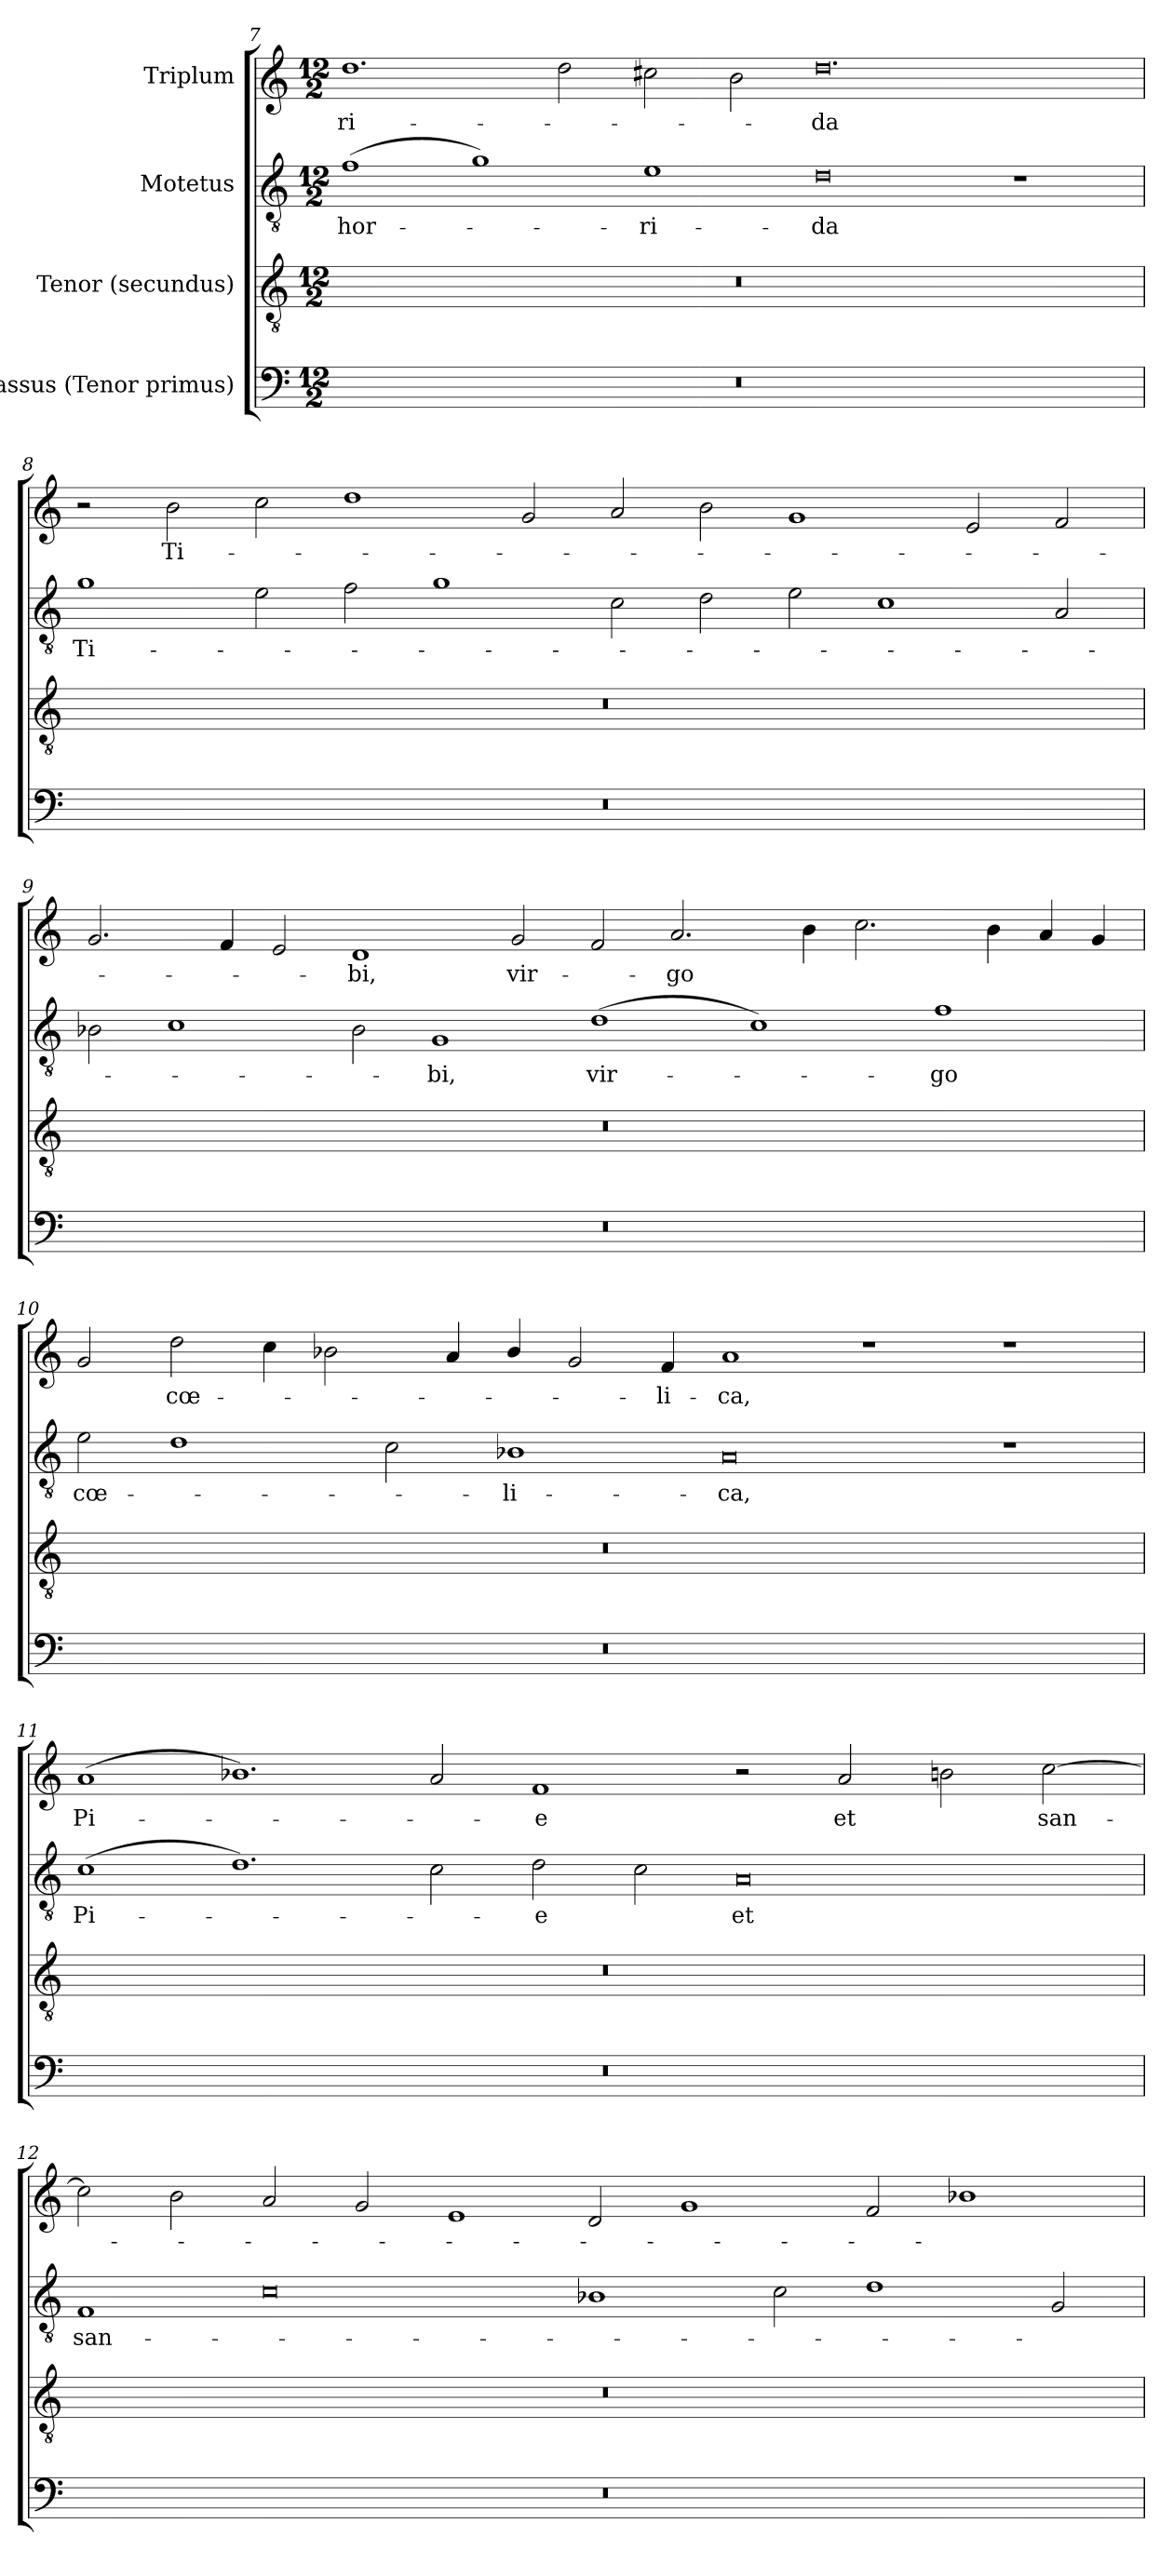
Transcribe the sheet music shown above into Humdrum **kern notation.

**kern	**kern	**kern	**text	**kern	**text
*part4	*part3	*part2	*part2	*part1	*part1
*staff4	*staff3	*staff2	*staff2	*staff1	*staff1
*I"Bassus (Tenor primus)	*I"Tenor (secundus)	*I"Motetus	*	*I"Triplum	*
*clefF4	*clefGv2	*clefGv2	*	*clefG2	*
*k[]	*k[]	*k[]	*	*k[]	*
*M12/2	*M12/2	*M12/2	*	*M12/2	*
=7	=7	=7	=7	=7	=7
!	!	!	!LO:LY:b	!	!LO:LY:b
00.r	00.r	(1f	hor-	1.dd	-ri-
.	.	1g)	.	.	.
.	.	.	.	2dd\	.
!	!	!	!LO:LY:b	!	!
.	.	1e	-ri-	2cc#X\	.
.	.	.	.	2b\	.
!	!	!	!LO:LY:b	!	!LO:LY:b
.	.	0d	-da	0.dd	-da
.	.	1r	.	.	.
=8	=8	=8	=8	=8	=8
!	!	!	!LO:LY:b	!	!
00.r	00.r	1g	Ti-	2r	.
!	!	!	!	!	!LO:LY:b
.	.	.	.	2b\	Ti-
.	.	2e\	.	2cc\	.
.	.	2f\	.	1dd	.
.	.	1g	.	.	.
.	.	.	.	2g/	.
.	.	2c\	.	2a/	.
.	.	2d\	.	2b\	.
.	.	2e\	.	1g	.
.	.	1c	.	.	.
.	.	.	.	2e/	.
.	.	2A/	.	2f/	.
!!LO:LB:g=z
=9	=9	=9	=9	=9	=9
00.r	00.r	2B-X\	.	2.g/	.
.	.	1c	.	.	.
.	.	.	.	4f/	.
.	.	.	.	2e/	.
!	!	!	!	!	!LO:LY:b
.	.	2B-\	.	1d	-bi,
!	!	!	!LO:LY:b	!	!
.	.	1G	-bi,	.	.
!	!	!	!	!	!LO:LY:b
.	.	.	.	2g/	vir-
!	!	!	!LO:LY:b	!	!
.	.	(1d	vir-	2f/	.
!	!	!	!	!	!LO:LY:b
.	.	.	.	2.a/	-go
.	.	1c)	.	.	.
.	.	.	.	4b\	.
.	.	.	.	2.cc\	.
!	!	!	!LO:LY:b	!	!
.	.	1f	-go	.	.
.	.	.	.	4b\	.
.	.	.	.	4a/	.
.	.	.	.	4g/	.
=10	=10	=10	=10	=10	=10
!	!	!	!LO:LY:b	!	!
00.r	00.r	2e\	cœ-	2g/	.
*	*	*	*	*MM312	*
!	!	!	!	!	!LO:LY:b
.	.	1d	.	2dd\	cœ-
.	.	.	.	4cc\	.
.	.	.	.	2b-X\	.
.	.	2c\	.	.	.
.	.	.	.	4a/	.
!	!	!	!LO:LY:b	!	!
.	.	1B-X	-li-	4b-/	.
.	.	.	.	2g/	.
!	!	!	!	!	!LO:LY:b
.	.	.	.	4f/	-li-
!	!	!	!LO:LY:b	!	!LO:LY:b
.	.	0A	-ca,	1a	-ca,
.	.	.	.	1r	.
.	.	1r	.	1r	.
=11	=11	=11	=11	=11	=11
*	*	*	*	*MM348	*
!	!	!	!LO:LY:b	!	!LO:LY:b
00.r	00.r	(1c	Pi-	(1a	Pi-
.	.	1.d)	.	1.b-X)	.
.	.	2c\	.	2a/	.
!	!	!	!LO:LY:b	!	!LO:LY:b
.	.	2d\	-e	1f	-e
.	.	2c\	.	.	.
!	!	!	!LO:LY:b	!	!
.	.	0A	et	2r	.
!	!	!	!	!	!LO:LY:b
.	.	.	.	2a/	et
.	.	.	.	2bn\	.
!	!	!	!	!	!LO:LY:b
.	.	.	.	[2cc\	san-
!!LO:LB:g=z
=12	=12	=12	=12	=12	=12
!	!	!	!LO:LY:b	!	!
00.r	00.r	1F	san-	2cc\]	.
.	.	.	.	2b\	.
.	.	0c	.	2a/	.
.	.	.	.	2g/	.
.	.	.	.	1e	.
.	.	1B-X	.	2d/	.
.	.	.	.	1g	.
.	.	2c\	.	.	.
.	.	1d	.	2f/	.
.	.	.	.	1b-X	.
.	.	2G/	.	.	.
=	=	=	=	=	=
*-	*-	*-	*-	*-	*-
